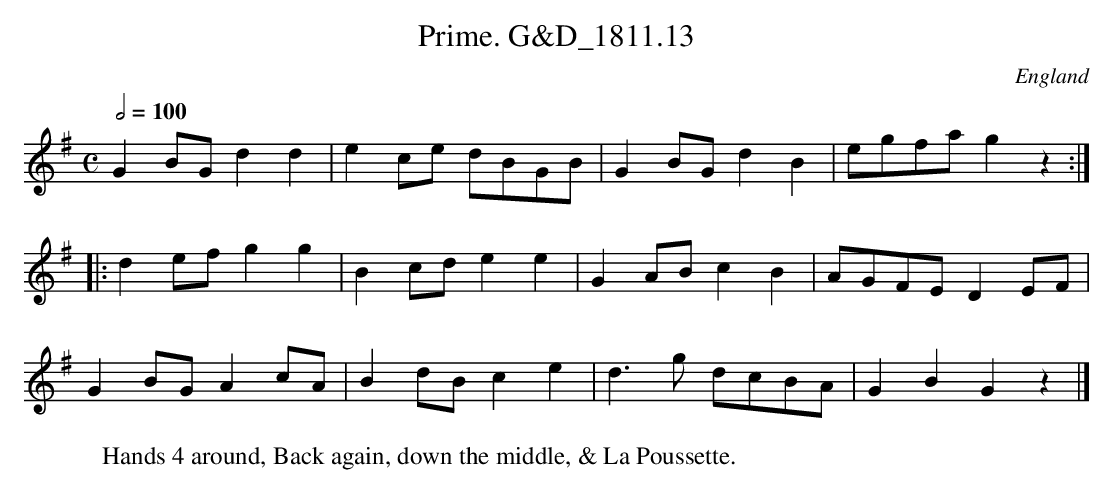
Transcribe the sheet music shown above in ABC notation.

X:1
T:Prime. G&D_1811.13
M:C
L:1/8
Q:1/2=100
O:England
W:Hands 4 around, Back again, down the middle, & La Poussette.
K:G
G2BGd2d2|e2ce dBGB|G2BGd2B2|egfag2z2:|
|:d2efg2g2|B2cde2e2|G2ABc2B2|AGFED2EF|
G2BGA2cA|B2dBc2e2|d3g dcBA|G2B2G2z2|]
